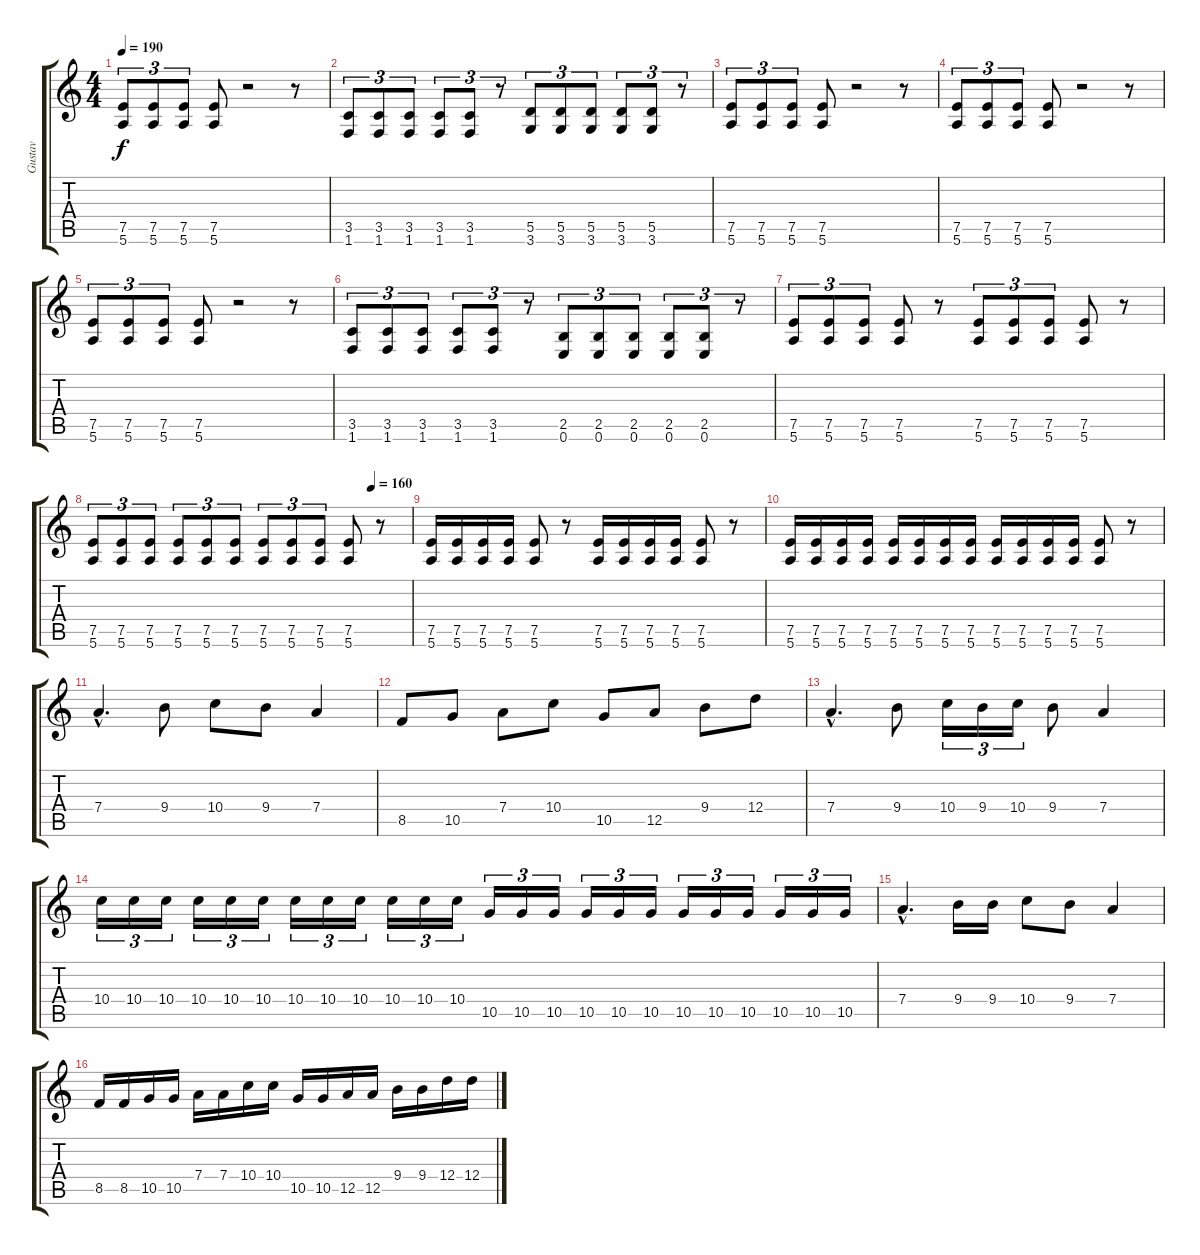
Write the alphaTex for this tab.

\track ("Gustav" "Gustav") {instrument distortionguitar}
\staff {score tabs}
\tuning (E4 B3 G3 D3 A2 E2) {hide}
\ts (4 4)
\tempo 190
\clef g2
\ks c
(7.5 5.6).8{tu (3 2) dy f} (7.5 5.6).8{tu (3 2)} (7.5 5.6).8{tu (3 2)} (7.5 5.6).8 r.2 r.8 |
(3.5 1.6).8{tu (3 2)} (3.5 1.6).8{tu (3 2)} (3.5 1.6).8{tu (3 2)} (3.5 1.6).8{tu (3 2)} (3.5 1.6).8{tu (3 2)} r.8{tu (3 2)} (5.5 3.6).8{tu (3 2)} (5.5 3.6).8{tu (3 2)} (5.5 3.6).8{tu (3 2)} (5.5 3.6).8{tu (3 2)} (5.5 3.6).8{tu (3 2)} r.8{tu (3 2)} |
(7.5 5.6).8{tu (3 2)} (7.5 5.6).8{tu (3 2)} (7.5 5.6).8{tu (3 2)} (7.5 5.6).8 r.2 r.8 |
(7.5 5.6).8{tu (3 2)} (7.5 5.6).8{tu (3 2)} (7.5 5.6).8{tu (3 2)} (7.5 5.6).8 r.2 r.8 |
(7.5 5.6).8{tu (3 2)} (7.5 5.6).8{tu (3 2)} (7.5 5.6).8{tu (3 2)} (7.5 5.6).8 r.2 r.8 |
(3.5 1.6).8{tu (3 2)} (3.5 1.6).8{tu (3 2)} (3.5 1.6).8{tu (3 2)} (3.5 1.6).8{tu (3 2)} (3.5 1.6).8{tu (3 2)} r.8{tu (3 2)} (2.5 0.6).8{tu (3 2)} (2.5 0.6).8{tu (3 2)} (2.5 0.6).8{tu (3 2)} (2.5 0.6).8{tu (3 2)} (2.5 0.6).8{tu (3 2)} r.8{tu (3 2)} |
(7.5 5.6).8{tu (3 2)} (7.5 5.6).8{tu (3 2)} (7.5 5.6).8{tu (3 2)} (7.5 5.6).8 r.8 (7.5 5.6).8{tu (3 2)} (7.5 5.6).8{tu (3 2)} (7.5 5.6).8{tu (3 2)} (7.5 5.6).8 r.8 |
\tempo (160 0.875)
(7.5 5.6).8{tu (3 2)} (7.5 5.6).8{tu (3 2)} (7.5 5.6).8{tu (3 2)} (7.5 5.6).8{tu (3 2)} (7.5 5.6).8{tu (3 2)} (7.5 5.6).8{tu (3 2)} (7.5 5.6).8{tu (3 2)} (7.5 5.6).8{tu (3 2)} (7.5 5.6).8{tu (3 2)} (7.5 5.6).8 r.8 |
(7.5 5.6).16 (7.5 5.6).16 (7.5 5.6).16 (7.5 5.6).16 (7.5 5.6).8 r.8 (7.5 5.6).16 (7.5 5.6).16 (7.5 5.6).16 (7.5 5.6).16 (7.5 5.6).8 r.8 |
(7.5 5.6).16 (7.5 5.6).16 (7.5 5.6).16 (7.5 5.6).16 (7.5 5.6).16 (7.5 5.6).16 (7.5 5.6).16 (7.5 5.6).16 (7.5 5.6).16 (7.5 5.6).16 (7.5 5.6).16 (7.5 5.6).16 (7.5 5.6).8 r.8 |
7.4{hac}.4{d} 9.4.8 10.4.8 9.4.8 7.4.4 |
8.5.8 10.5.8 7.4.8 10.4.8 10.5.8 12.5.8 9.4.8 12.4.8 |
7.4{hac}.4{d} 9.4.8 10.4.16{tu (3 2)} 9.4.16{tu (3 2)} 10.4.16{tu (3 2)} 9.4.8 7.4.4 |
10.4.16{tu (3 2)} 10.4.16{tu (3 2)} 10.4.16{tu (3 2)} 10.4.16{tu (3 2)} 10.4.16{tu (3 2)} 10.4.16{tu (3 2)} 10.4.16{tu (3 2)} 10.4.16{tu (3 2)} 10.4.16{tu (3 2)} 10.4.16{tu (3 2)} 10.4.16{tu (3 2)} 10.4.16{tu (3 2)} 10.5.16{tu (3 2)} 10.5.16{tu (3 2)} 10.5.16{tu (3 2)} 10.5.16{tu (3 2)} 10.5.16{tu (3 2)} 10.5.16{tu (3 2)} 10.5.16{tu (3 2)} 10.5.16{tu (3 2)} 10.5.16{tu (3 2)} 10.5.16{tu (3 2)} 10.5.16{tu (3 2)} 10.5.16{tu (3 2)} |
7.4{hac}.4{d} 9.4.16 9.4.16 10.4.8 9.4.8 7.4.4 |
8.5.16 8.5.16 10.5.16 10.5.16 7.4.16 7.4.16 10.4.16 10.4.16 10.5.16 10.5.16 12.5.16 12.5.16 9.4.16 9.4.16 12.4.16 12.4.16
